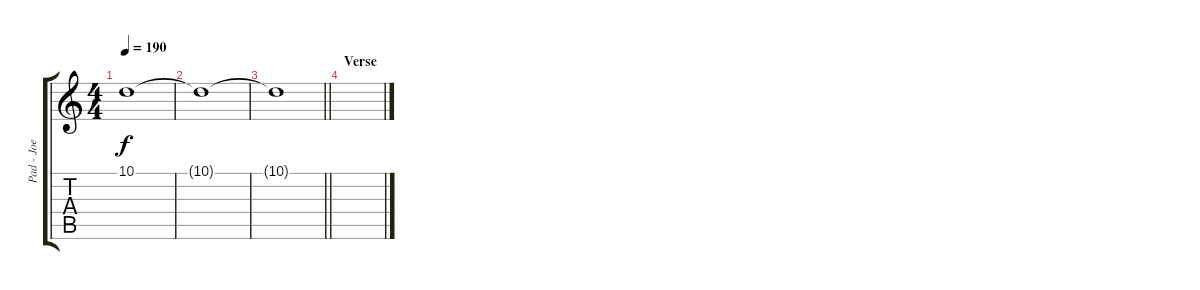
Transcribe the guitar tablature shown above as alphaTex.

\track ("Pad - Joe Hahn" "Pad - Joe ") {instrument lead1square}
\staff {score tabs}
\tuning (E4 B3 G3 D3 A2 E2) {hide}
\ts (4 4)
\tempo 190
\clef g2
\ks c
10.1{t}.1{dy f} |
10.1{t}.1 |
\barLineRight lightlight
10.1{t}.1 |
\section ("" "Verse")
